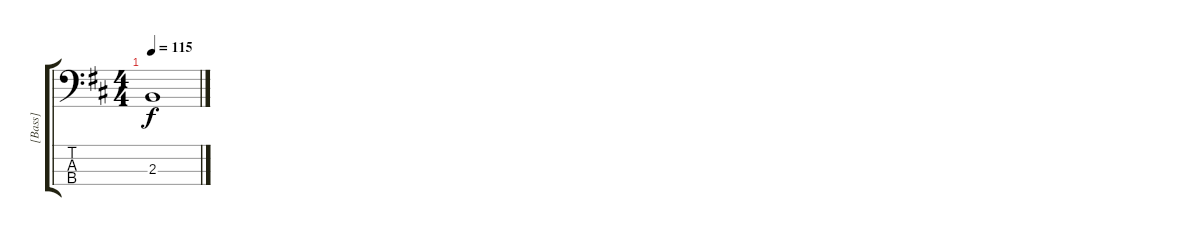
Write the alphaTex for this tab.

\track ("[Bass]" "[Bass]") {instrument electricbassfinger}
\staff {score tabs}
\tuning (G2 D2 A1 D1) {hide}
\ts (4 4)
\tempo 115
\clef f4
\ks bminor
2.3{t}.1{dy f}
